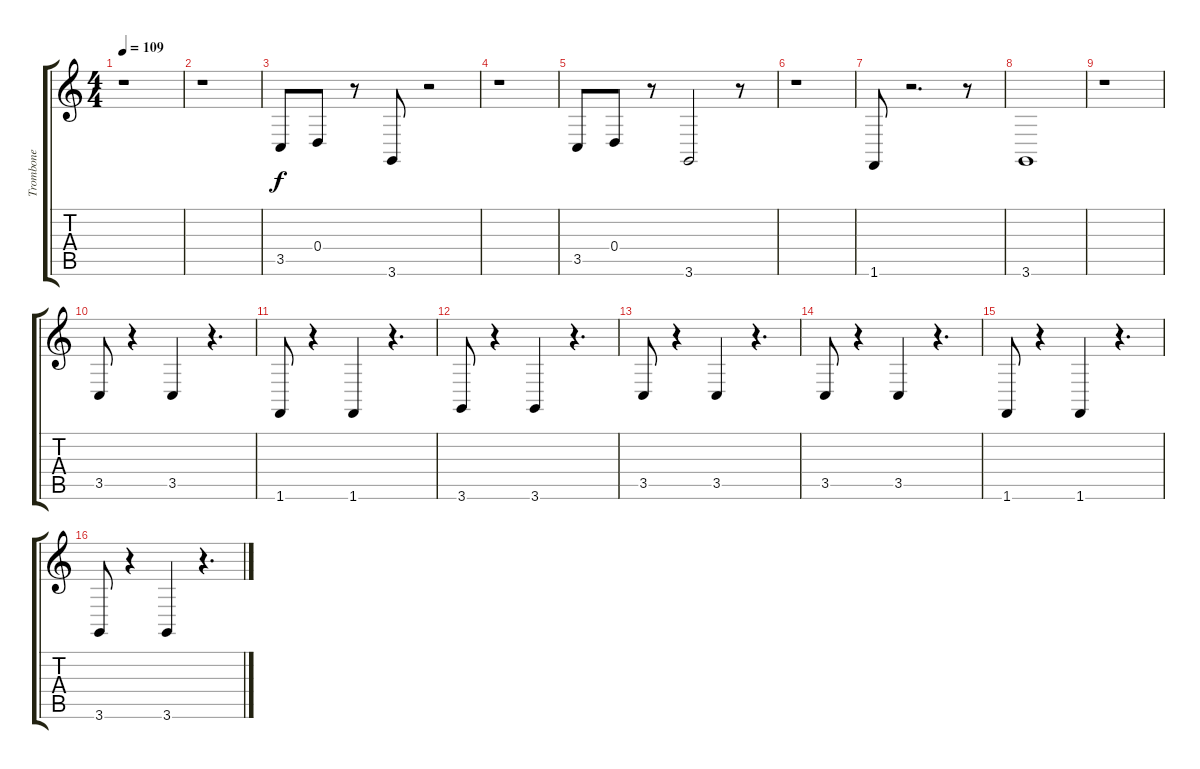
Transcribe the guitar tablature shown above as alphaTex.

\track ("Trombone" "Trombone") {instrument trombone}
\staff {score tabs}
\tuning (E4 B3 G3 D3 A2 E2) {hide}
\ts (4 4)
\tempo 109
\clef g2
\ks c
r.1{dy f instrument trombone} |
r.1 |
3.5.8 0.4.8 r.8 3.6.8 r.2 |
r.1 |
3.5.8 0.4.8 r.8 3.6.2 r.8 |
r.1 |
1.6.8 r.2{d} r.8 |
3.6.1 |
r.1 |
3.5.8 r.4 3.5.4 r.4{d} |
1.6.8 r.4 1.6.4 r.4{d} |
3.6.8 r.4 3.6.4 r.4{d} |
3.5.8 r.4 3.5.4 r.4{d} |
3.5.8 r.4 3.5.4 r.4{d} |
1.6.8 r.4 1.6.4 r.4{d} |
3.6.8 r.4 3.6.4 r.4{d}
